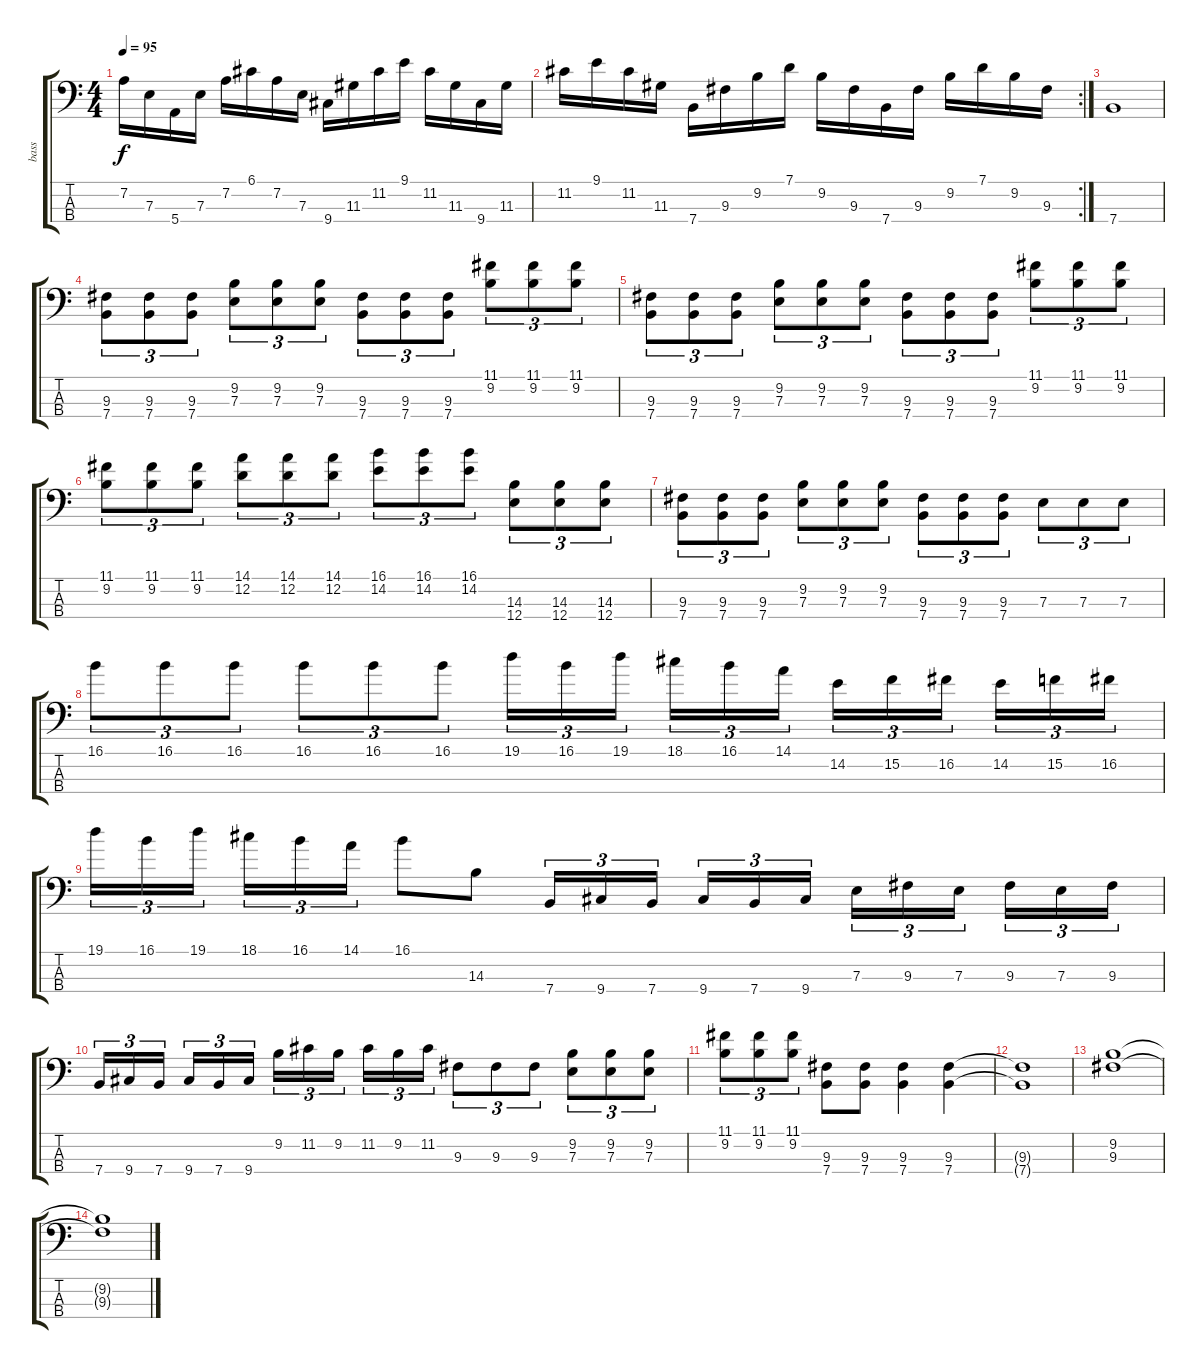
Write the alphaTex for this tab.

\track ("bass" "bass") {instrument electricbassfinger}
\staff {score tabs}
\tuning (G2 D2 A1 E1) {hide}
\ts (4 4)
\tempo 95
\clef f4
\ks c
7.2.16{dy f} 7.3.16 5.4.16 7.3.16 7.2.16 6.1.16 7.2.16 7.3.16 9.4.16 11.3.16 11.2.16 9.1.16 11.2.16 11.3.16 9.4.16 11.3.16 |
\rc 2
11.2.16 9.1.16 11.2.16 11.3.16 7.4.16 9.3.16 9.2.16 7.1.16 9.2.16 9.3.16 7.4.16 9.3.16 9.2.16 7.1.16 9.2.16 9.3.16 |
7.4.1 |
(9.3 7.4).8{tu (3 2)} (9.3 7.4).8{tu (3 2)} (9.3 7.4).8{tu (3 2)} (9.2 7.3).8{tu (3 2)} (9.2 7.3).8{tu (3 2)} (9.2 7.3).8{tu (3 2)} (9.3 7.4).8{tu (3 2)} (9.3 7.4).8{tu (3 2)} (9.3 7.4).8{tu (3 2)} (11.1 9.2).8{tu (3 2)} (11.1 9.2).8{tu (3 2)} (11.1 9.2).8{tu (3 2)} |
(9.3 7.4).8{tu (3 2)} (9.3 7.4).8{tu (3 2)} (9.3 7.4).8{tu (3 2)} (9.2 7.3).8{tu (3 2)} (9.2 7.3).8{tu (3 2)} (9.2 7.3).8{tu (3 2)} (9.3 7.4).8{tu (3 2)} (9.3 7.4).8{tu (3 2)} (9.3 7.4).8{tu (3 2)} (11.1 9.2).8{tu (3 2)} (11.1 9.2).8{tu (3 2)} (11.1 9.2).8{tu (3 2)} |
(11.1 9.2).8{tu (3 2)} (11.1 9.2).8{tu (3 2)} (11.1 9.2).8{tu (3 2)} (14.1 12.2).8{tu (3 2)} (14.1 12.2).8{tu (3 2)} (14.1 12.2).8{tu (3 2)} (16.1 14.2).8{tu (3 2)} (16.1 14.2).8{tu (3 2)} (16.1 14.2).8{tu (3 2)} (14.3 12.4).8{tu (3 2)} (14.3 12.4).8{tu (3 2)} (14.3 12.4).8{tu (3 2)} |
(9.3 7.4).8{tu (3 2)} (9.3 7.4).8{tu (3 2)} (9.3 7.4).8{tu (3 2)} (9.2 7.3).8{tu (3 2)} (9.2 7.3).8{tu (3 2)} (9.2 7.3).8{tu (3 2)} (9.3 7.4).8{tu (3 2)} (9.3 7.4).8{tu (3 2)} (9.3 7.4).8{tu (3 2)} 7.3.8{tu (3 2)} 7.3.8{tu (3 2)} 7.3.8{tu (3 2)} |
16.1.8{tu (3 2)} 16.1.8{tu (3 2)} 16.1.8{tu (3 2)} 16.1.8{tu (3 2)} 16.1.8{tu (3 2)} 16.1.8{tu (3 2)} 19.1.16{tu (3 2)} 16.1.16{tu (3 2)} 19.1.16{tu (3 2)} 18.1.16{tu (3 2)} 16.1.16{tu (3 2)} 14.1.16{tu (3 2)} 14.2.16{tu (3 2)} 15.2.16{tu (3 2)} 16.2.16{tu (3 2)} 14.2.16{tu (3 2)} 15.2.16{tu (3 2)} 16.2.16{tu (3 2)} |
19.1.16{tu (3 2)} 16.1.16{tu (3 2)} 19.1.16{tu (3 2)} 18.1.16{tu (3 2)} 16.1.16{tu (3 2)} 14.1.16{tu (3 2)} 16.1.8 14.3.8 7.4.16{tu (3 2)} 9.4.16{tu (3 2)} 7.4.16{tu (3 2)} 9.4.16{tu (3 2)} 7.4.16{tu (3 2)} 9.4.16{tu (3 2)} 7.3.16{tu (3 2)} 9.3.16{tu (3 2)} 7.3.16{tu (3 2)} 9.3.16{tu (3 2)} 7.3.16{tu (3 2)} 9.3.16{tu (3 2)} |
7.4.16{tu (3 2)} 9.4.16{tu (3 2)} 7.4.16{tu (3 2)} 9.4.16{tu (3 2)} 7.4.16{tu (3 2)} 9.4.16{tu (3 2)} 9.2.16{tu (3 2)} 11.2.16{tu (3 2)} 9.2.16{tu (3 2)} 11.2.16{tu (3 2)} 9.2.16{tu (3 2)} 11.2.16{tu (3 2)} 9.3.8{tu (3 2)} 9.3.8{tu (3 2)} 9.3.8{tu (3 2)} (9.2 7.3).8{tu (3 2)} (9.2 7.3).8{tu (3 2)} (9.2 7.3).8{tu (3 2)} |
(11.1 9.2).8{tu (3 2)} (11.1 9.2).8{tu (3 2)} (11.1 9.2).8{tu (3 2)} (9.3 7.4).8 (9.3 7.4).8 (9.3 7.4).4 (9.3 7.4).4 |
(9.3{t} 7.4{t}).1 |
(9.2 9.3).1 |
(9.2{t} 9.3{t}).1
